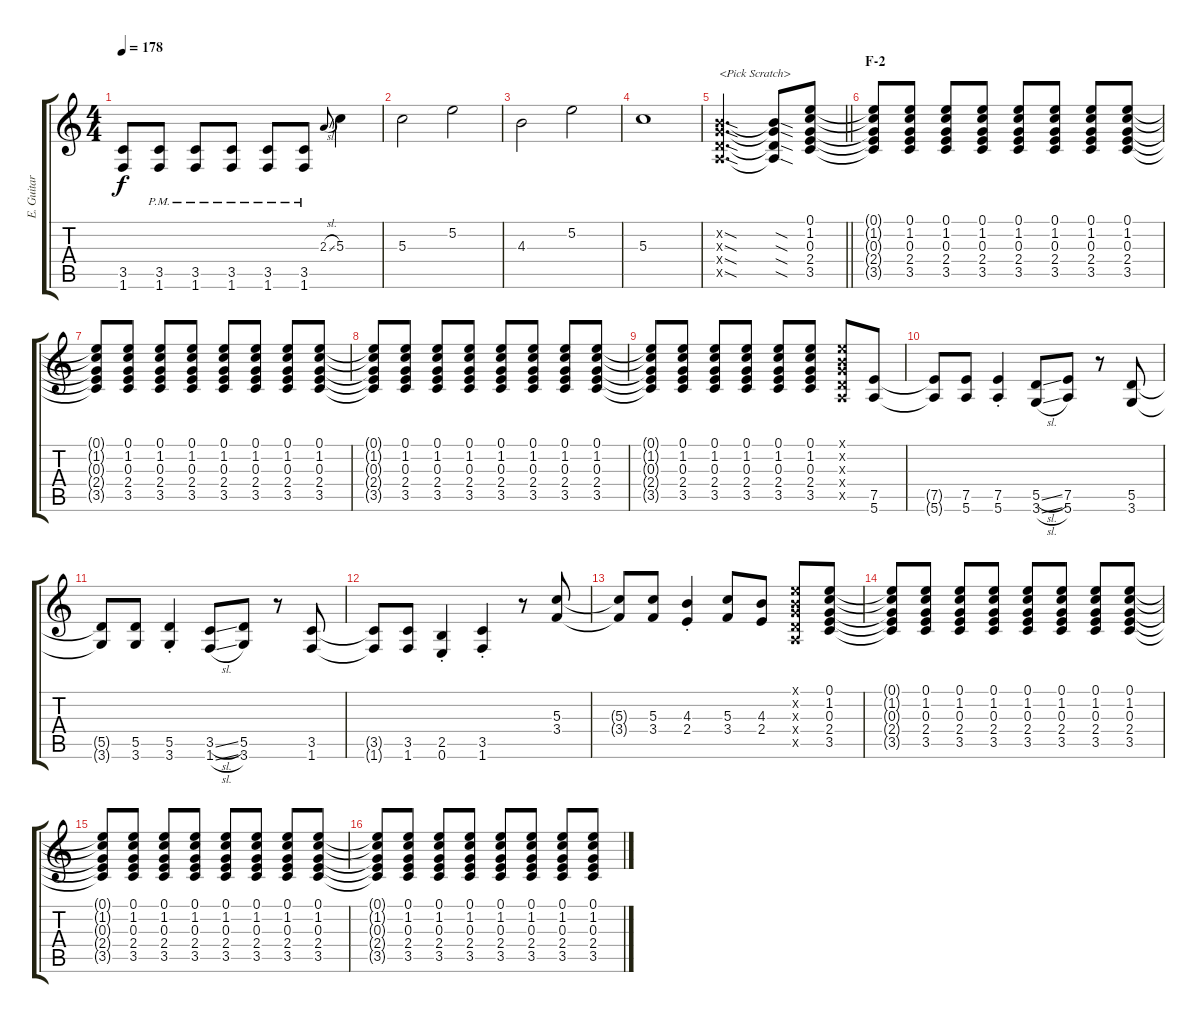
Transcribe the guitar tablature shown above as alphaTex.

\track ("E. Guitar I" "E. Guitar ") {instrument overdrivenguitar}
\staff {score tabs}
\tuning (E4 B3 G3 D3 A2 E2) {hide}
\ts (4 4)
\tempo 178
\clef g2
\ks c
(3.5{t} 1.6{t}).8{dy f} (3.5{pm} 1.6{pm}).8 (3.5{pm} 1.6{pm}).8 (3.5{pm} 1.6{pm}).8 (3.5{pm} 1.6{pm}).8 (3.5{pm} 1.6{pm}).8 2.3{sl}.8{gr onbeat} 5.3.4 |
5.3.2 5.2.2 |
4.3.2 5.2.2 |
5.3.1 |
\barLineRight lightlight
(0.2{sod x} 0.3{sod x} 0.4{sod x} 0.5{sod x}).2{d txt "<Pick Scratch>"} (0.2{sod t} 0.3{sod t} 0.4{sod t} 0.5{sod t}).8 (0.1 1.2 0.3 2.4 3.5).8 |
\section ("" "F-2")
(0.1{t} 1.2{t} 0.3{t} 2.4{t} 3.5{t}).8 (0.1 1.2 0.3 2.4 3.5).8 (0.1 1.2 0.3 2.4 3.5).8 (0.1 1.2 0.3 2.4 3.5).8 (0.1 1.2 0.3 2.4 3.5).8 (0.1 1.2 0.3 2.4 3.5).8 (0.1 1.2 0.3 2.4 3.5).8 (0.1 1.2 0.3 2.4 3.5).8 |
(0.1{t} 1.2{t} 0.3{t} 2.4{t} 3.5{t}).8 (0.1 1.2 0.3 2.4 3.5).8 (0.1 1.2 0.3 2.4 3.5).8 (0.1 1.2 0.3 2.4 3.5).8 (0.1 1.2 0.3 2.4 3.5).8 (0.1 1.2 0.3 2.4 3.5).8 (0.1 1.2 0.3 2.4 3.5).8 (0.1 1.2 0.3 2.4 3.5).8 |
(0.1{t} 1.2{t} 0.3{t} 2.4{t} 3.5{t}).8 (0.1 1.2 0.3 2.4 3.5).8 (0.1 1.2 0.3 2.4 3.5).8 (0.1 1.2 0.3 2.4 3.5).8 (0.1 1.2 0.3 2.4 3.5).8 (0.1 1.2 0.3 2.4 3.5).8 (0.1 1.2 0.3 2.4 3.5).8 (0.1 1.2 0.3 2.4 3.5).8 |
(0.1{t} 1.2{t} 0.3{t} 2.4{t} 3.5{t}).8 (0.1 1.2 0.3 2.4 3.5).8 (0.1 1.2 0.3 2.4 3.5).8 (0.1 1.2 0.3 2.4 3.5).8 (0.1 1.2 0.3 2.4 3.5).8 (0.1 1.2 0.3 2.4 3.5).8 (0.1{x} 0.2{x} 0.3{x} 0.4{x} 0.5{x}).8 (7.5 5.6).8 |
(7.5{t} 5.6{t}).8 (7.5 5.6).8 (7.5{st} 5.6{st}).4 (5.5{sl} 3.6{sl}).8 (7.5 5.6).8 r.8 (5.5 3.6).8 |
(5.5{t} 3.6{t}).8 (5.5 3.6).8 (5.5{st} 3.6{st}).4 (3.5{sl} 1.6{sl}).8 (5.5 3.6).8 r.8 (3.5 1.6).8 |
(3.5{t} 1.6{t}).8 (3.5 1.6).8 (2.5{st} 0.6{st}).4 (3.5{st} 1.6{st}).4 r.8 (5.3 3.4).8 |
(5.3{t} 3.4{t}).8 (5.3 3.4).8 (4.3{st} 2.4{st}).4 (5.3 3.4).8 (4.3 2.4).8 (0.1{x} 0.2{x} 0.3{x} 0.4{x} 0.5{x}).8 (0.1 1.2 0.3 2.4 3.5).8 |
(0.1{t} 1.2{t} 0.3{t} 2.4{t} 3.5{t}).8 (0.1 1.2 0.3 2.4 3.5).8 (0.1 1.2 0.3 2.4 3.5).8 (0.1 1.2 0.3 2.4 3.5).8 (0.1 1.2 0.3 2.4 3.5).8 (0.1 1.2 0.3 2.4 3.5).8 (0.1 1.2 0.3 2.4 3.5).8 (0.1 1.2 0.3 2.4 3.5).8 |
(0.1{t} 1.2{t} 0.3{t} 2.4{t} 3.5{t}).8 (0.1 1.2 0.3 2.4 3.5).8 (0.1 1.2 0.3 2.4 3.5).8 (0.1 1.2 0.3 2.4 3.5).8 (0.1 1.2 0.3 2.4 3.5).8 (0.1 1.2 0.3 2.4 3.5).8 (0.1 1.2 0.3 2.4 3.5).8 (0.1 1.2 0.3 2.4 3.5).8 |
(0.1{t} 1.2{t} 0.3{t} 2.4{t} 3.5{t}).8 (0.1 1.2 0.3 2.4 3.5).8 (0.1 1.2 0.3 2.4 3.5).8 (0.1 1.2 0.3 2.4 3.5).8 (0.1 1.2 0.3 2.4 3.5).8 (0.1 1.2 0.3 2.4 3.5).8 (0.1 1.2 0.3 2.4 3.5).8 (0.1 1.2 0.3 2.4 3.5).8
